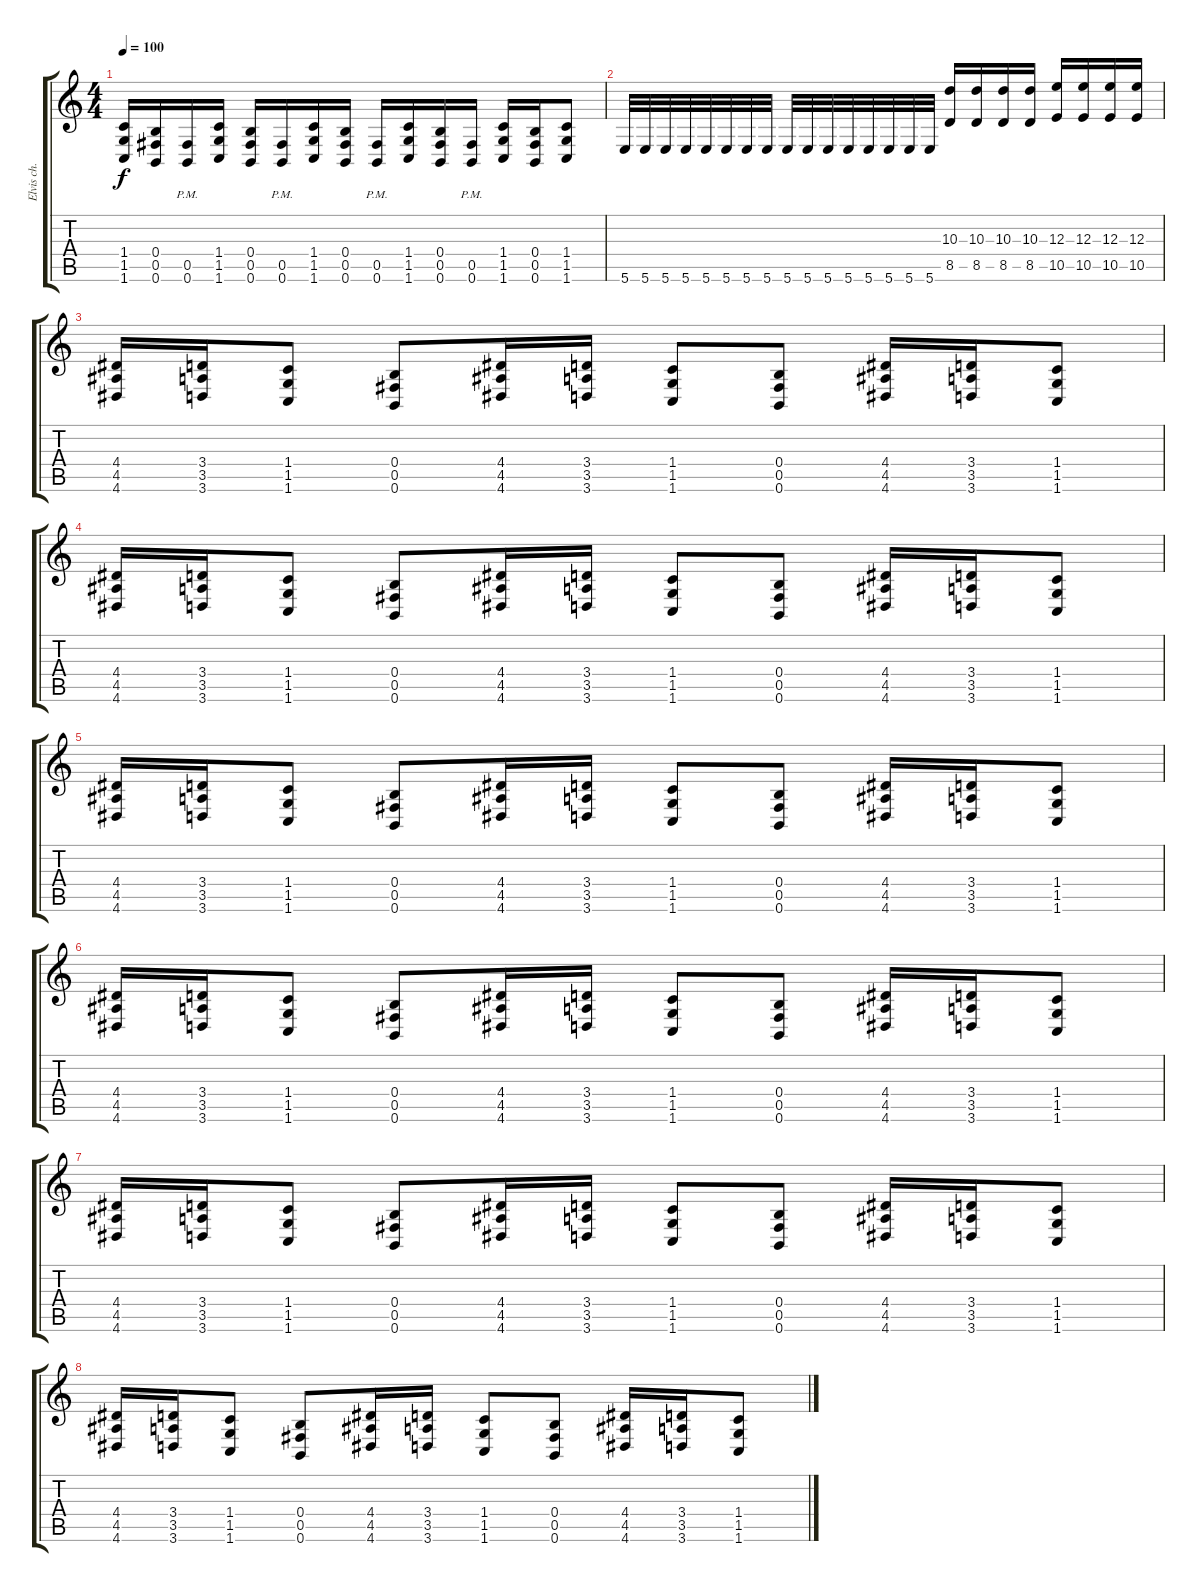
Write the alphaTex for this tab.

\track ("Elvis ch. 2" "Elvis ch. ") {instrument distortionguitar}
\staff {score tabs}
\tuning (Db4 Ab3 E3 B2 Gb2 B1) {hide}
\ts (4 4)
\tempo 100
\clef g2
\ks c
(1.4 1.5 1.6).16{dy f} (0.4 0.5 0.6).16 (0.5{pm} 0.6{pm}).16 (1.4 1.5 1.6).16 (0.4 0.5 0.6).16 (0.5{pm} 0.6{pm}).16 (1.4 1.5 1.6).16 (0.4 0.5 0.6).16 (0.5{pm} 0.6{pm}).16 (1.4 1.5 1.6).16 (0.4 0.5 0.6).16 (0.5{pm} 0.6{pm}).16 (1.4 1.5 1.6).16 (0.4 0.5 0.6).16 (1.4 1.5 1.6).8 |
5.6.32 5.6.32 5.6.32 5.6.32 5.6.32 5.6.32 5.6.32 5.6.32 5.6.32 5.6.32 5.6.32 5.6.32 5.6.32 5.6.32 5.6.32 5.6.32 (10.3 8.5).16 (10.3 8.5).16 (10.3 8.5).16 (10.3 8.5).16 (12.3 10.5).16 (12.3 10.5).16 (12.3 10.5).16 (12.3 10.5).16 |
(4.4 4.5 4.6).16 (3.4 3.5 3.6).16 (1.4 1.5 1.6).8 (0.4 0.5 0.6).8 (4.4 4.5 4.6).16 (3.4 3.5 3.6).16 (1.4 1.5 1.6).8 (0.4 0.5 0.6).8 (4.4 4.5 4.6).16 (3.4 3.5 3.6).16 (1.4 1.5 1.6).8 |
(4.4 4.5 4.6).16 (3.4 3.5 3.6).16 (1.4 1.5 1.6).8 (0.4 0.5 0.6).8 (4.4 4.5 4.6).16 (3.4 3.5 3.6).16 (1.4 1.5 1.6).8 (0.4 0.5 0.6).8 (4.4 4.5 4.6).16 (3.4 3.5 3.6).16 (1.4 1.5 1.6).8 |
(4.4 4.5 4.6).16 (3.4 3.5 3.6).16 (1.4 1.5 1.6).8 (0.4 0.5 0.6).8 (4.4 4.5 4.6).16 (3.4 3.5 3.6).16 (1.4 1.5 1.6).8 (0.4 0.5 0.6).8 (4.4 4.5 4.6).16 (3.4 3.5 3.6).16 (1.4 1.5 1.6).8 |
(4.4 4.5 4.6).16 (3.4 3.5 3.6).16 (1.4 1.5 1.6).8 (0.4 0.5 0.6).8 (4.4 4.5 4.6).16 (3.4 3.5 3.6).16 (1.4 1.5 1.6).8 (0.4 0.5 0.6).8 (4.4 4.5 4.6).16 (3.4 3.5 3.6).16 (1.4 1.5 1.6).8 |
(4.4 4.5 4.6).16 (3.4 3.5 3.6).16 (1.4 1.5 1.6).8 (0.4 0.5 0.6).8 (4.4 4.5 4.6).16 (3.4 3.5 3.6).16 (1.4 1.5 1.6).8 (0.4 0.5 0.6).8 (4.4 4.5 4.6).16 (3.4 3.5 3.6).16 (1.4 1.5 1.6).8 |
(4.4 4.5 4.6).16 (3.4 3.5 3.6).16 (1.4 1.5 1.6).8 (0.4 0.5 0.6).8 (4.4 4.5 4.6).16 (3.4 3.5 3.6).16 (1.4 1.5 1.6).8 (0.4 0.5 0.6).8 (4.4 4.5 4.6).16 (3.4 3.5 3.6).16 (1.4 1.5 1.6).8
